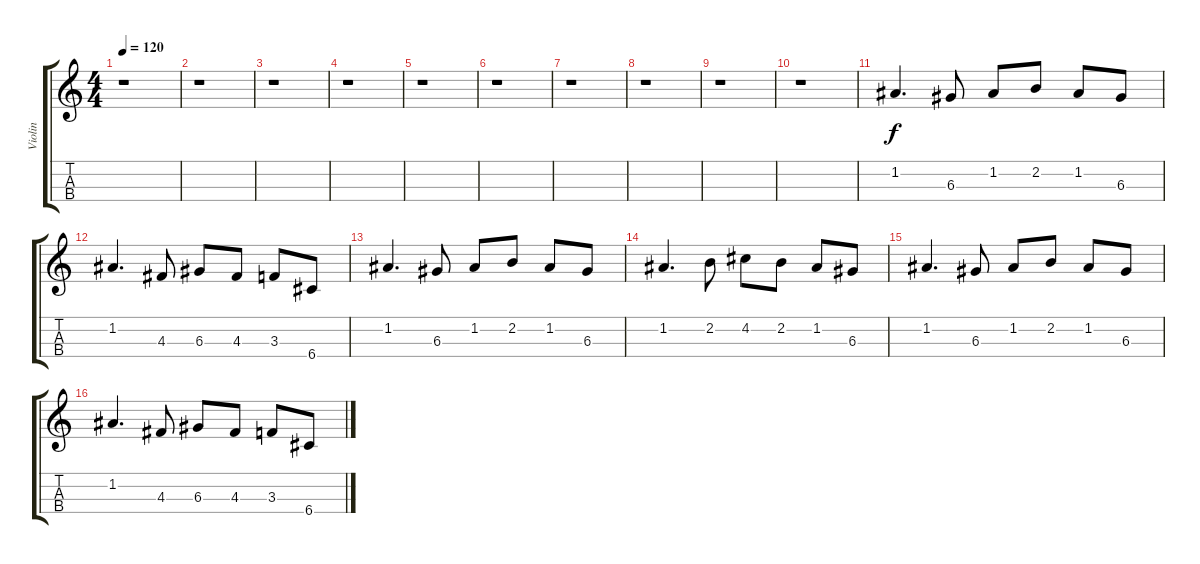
\track ("Violin" "Violin") {instrument fiddle}
\staff {score tabs}
\tuning (E5 A4 D4 G3) {hide}
\ts (4 4)
\tempo 120
\clef g2
\ks c
r.1{dy f} |
r.1 |
r.1 |
r.1 |
r.1 |
r.1 |
r.1 |
r.1 |
r.1 |
r.1 |
1.2.4{d} 6.3.8 1.2.8 2.2.8 1.2.8 6.3.8 |
1.2.4{d} 4.3.8 6.3.8 4.3.8 3.3.8 6.4.8 |
1.2.4{d} 6.3.8 1.2.8 2.2.8 1.2.8 6.3.8 |
1.2.4{d} 2.2.8 4.2.8 2.2.8 1.2.8 6.3.8 |
1.2.4{d} 6.3.8 1.2.8 2.2.8 1.2.8 6.3.8 |
1.2.4{d} 4.3.8 6.3.8 4.3.8 3.3.8 6.4.8
